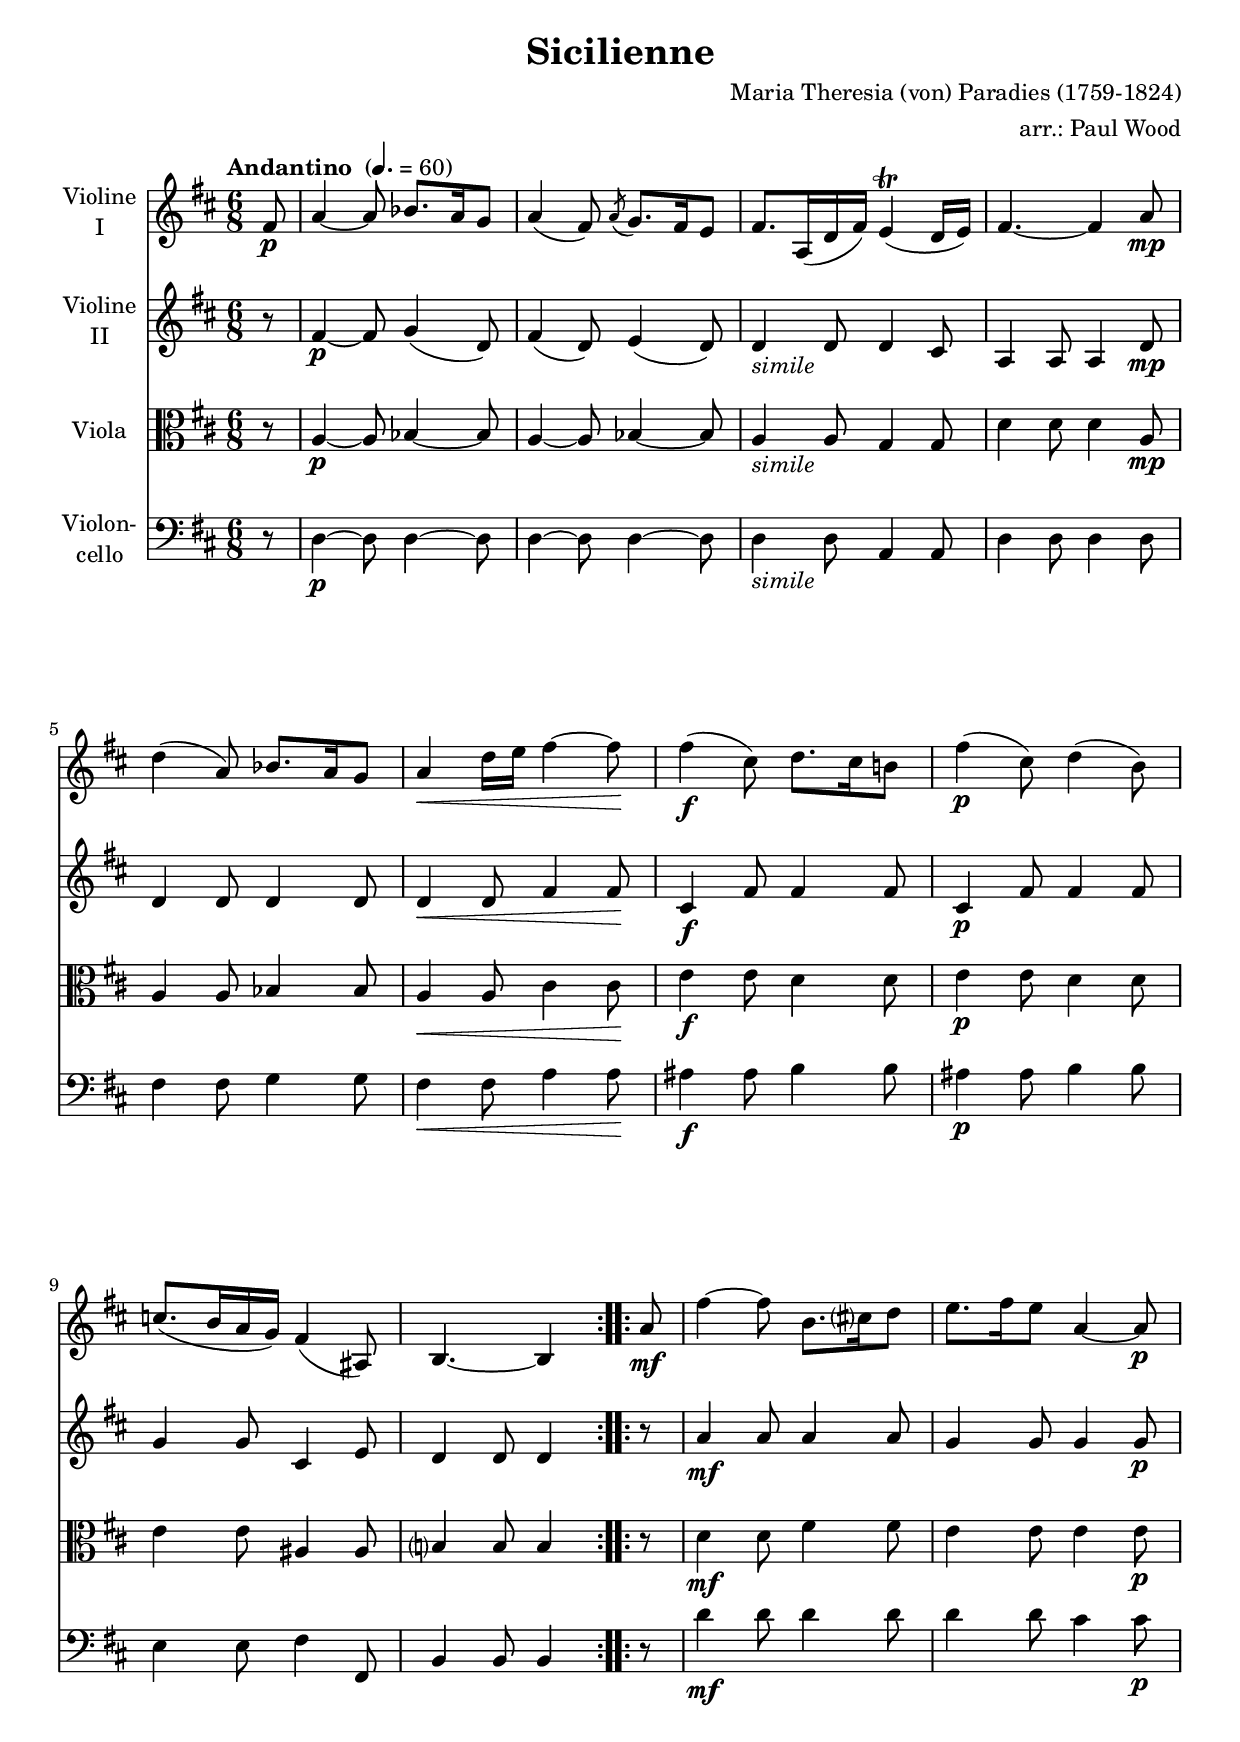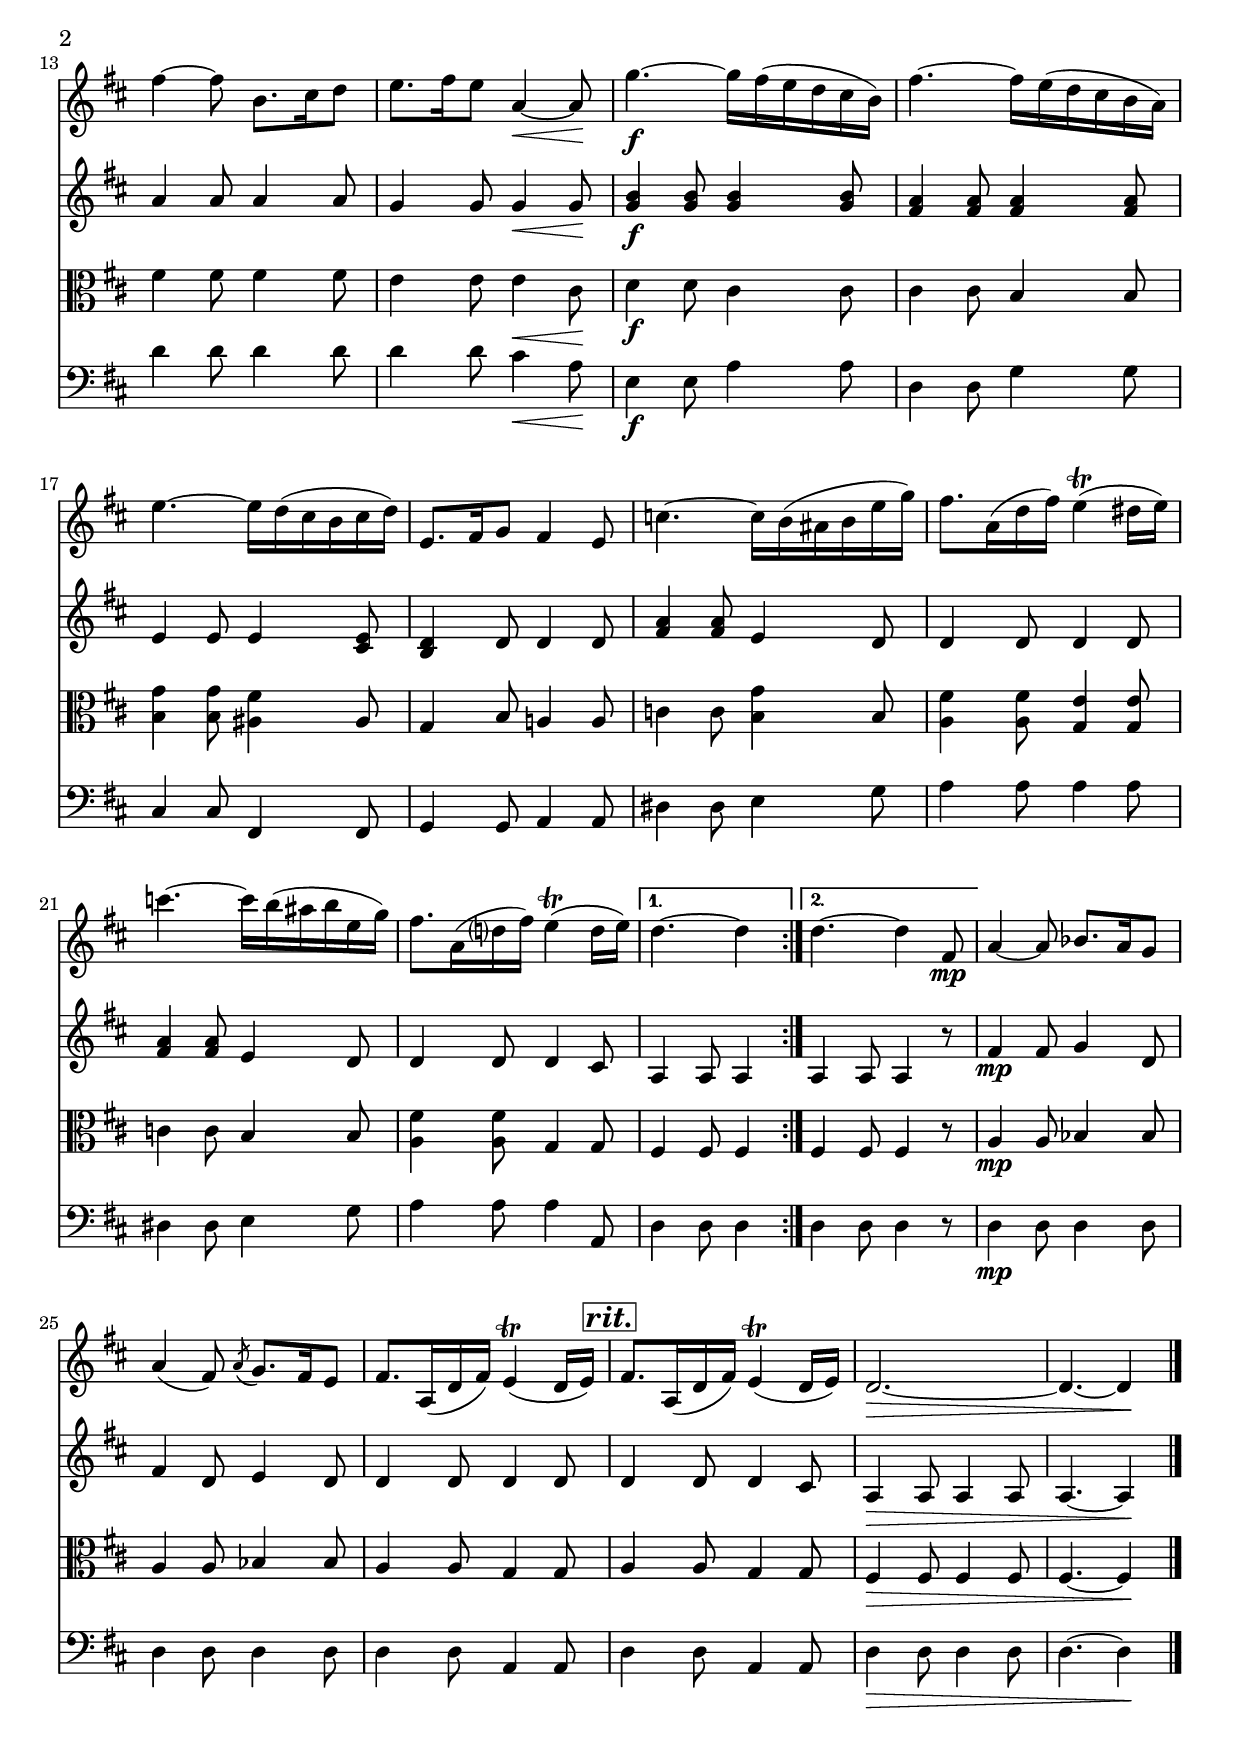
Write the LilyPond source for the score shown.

\version "2.18.2"
\include "deutsch.ly"

#(set-global-staff-size 20)

\header {
  title     = "Sicilienne"
  composer  = "Maria Theresia (von) Paradies (1759-1824)"
  arranger  = "arr.: Paul Wood"
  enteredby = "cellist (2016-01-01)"
%  piece     = ""
}

voiceconsts = {
 \key d \major
 \time 6/8
 \numericTimeSignature
 \compressFullBarRests
 \tempo "Andantino " 4. = 60
% \set tupletSpannerDuration = #(ly:make-moment 1 4)
}

mifl= "oboe"
mist = "string ensemble 1"
miva = "pizzicato strings"
%miba = "bassoon"
miba = "drawbar organ"

rit = \mark \markup \box \bold \italic "rit."
sim = \markup \italic "simile"

va = \relative c' {
  \voiceconsts

  \repeat volta 2 {
    \partial 8 fis8\p
    a4~ a8 b8. a16 g8
    a4( fis8) \acciaccatura a g8. fis16 e8
    fis8. a,16( d fis) e4(\trill d16 e)
    fis4.~ fis4 a8\mp

    d4( a8) b8. a16 g8
    a4\< d16 e fis4~ fis8\!
    fis4(\f cis8) d8. cis16 h!8
    fis'4(\p cis8) d4( h8)
    c8.( h16 a g) fis4( ais,8)
    h4.~ h4
  }
  
  \repeat volta 2 {
    a'8\mf
    fis'4~ fis8 h,8. cis?16 d8
    e8. fis16 e8 a,4~ a8\p
    fis'4~ fis8 h,8. cis16 d8
    e8. fis16 e8 a,4~\< a8\!
    g'4.~\f g16 fis( e d cis h)

    fis'4.~ fis16 e( d cis h a)
    e'4.~ e16 d( cis h cis d)
    e,8. fis16 g8 fis4 e8
    c'4.~ c16 h( ais h e g)
    fis8. a,16( d fis) e4(\trill dis16 e)

    c'4.~ c16 h( ais h e, g)
    fis8. a,16( d? fis) e4(\trill d16 e)
  }
  \alternative {
    { d4.~ d4 }
    { d4.~ d4 fis,8\mp }
  }
  a4~ a8 b8. a16 g8

  a4( fis8) \acciaccatura a g8. fis16 e8
  fis8. a,16( d fis) e4(\trill d16 e) \rit
  fis8. a,16( d fis) e4(\trill d16 e)
  d2.~\>
  d4.~ d4\! \bar "|."
}

vb = \relative c' {
  \voiceconsts

  \repeat volta 2 {
    \partial 8 r8
    fis4~\p fis8 g4( d8)
    fis4( d8) e4( d8)
    d4_\sim d8 d4 cis8
    a4 a8 a4 d8\mp
    d4 d8 d4 d8

    d4\< d8 fis4 fis8\!
    cis4\f fis8 fis4 fis8
    cis4\p fis8 fis4 fis8
    g4 g8 cis,4 e8
    d4 d8 d4
  }
  
  \repeat volta 2 {
    r8
    a'4\mf a8 a4 a8
    g4 g8 g4 g8\p
    a4 a8 a4 a8
    g4 g8 g4\< g8\!
    <g h>4\f <g h>8 <g h>4 <g h>8

    <fis a>4 <fis a>8 <fis a>4 <fis a>8
    e4 e8 e4 <cis e>8
    <h d>4 d8 d4 d8
    <fis a>4 <fis a>8 e4 d8
    d4 d8 d4 d8
    <fis a>4 <fis a>8 e4 d8

    d4 d8 d4 cis8
  }
  \alternative {
    { a4 a8 a4 }
    { a4 a8 a4 r8 }
  }
  fis'4\mp fis8 g4 d8

  fis4 d8 e4 d8
  d4 d8 d4 d8 \rit
  d4 d8 d4 cis8
  a4\> a8 a4 a8
  a4.~ a4\! \bar "|."
}

vc = \relative c' {
  \voiceconsts
  \clef "alto"

  \repeat volta 2 {
    \partial 8 r8
    a4~\p a8 b4~ b8
    a4~ a8 b4~ b8
    a4_\sim a8 g4 g8
    d'4 d8 d4 a8\mp
    a4 a8 b4 b8

    a4\< a8 cis4 cis8\!
    e4\f e8 d4 d8
    e4\p e8 d4 d8
    e4 e8 ais,4 ais8
    h?4 h8 h4
  }
  
  \repeat volta 2 {
    r8
    d4\mf d8 fis4 fis8
    e4 e8 e4 e8\p
    fis4 fis8 fis4 fis8
    e4 e8 e4\< cis8\!
    d4\f d8 cis4 cis8
    cis4 cis8 h4 h8

    <h g'>4 <h g'>8 <ais fis'>4 ais8
    g4 h8 a!4 a8
    c4 c8 <h g'>4 h8
    <a fis'>4 <a fis'>8 <g e'>4 <g e'>8
    c4 c8 h4 h8
    <a fis'>4 <a fis'>8 g4 g8
  }
  \alternative {
    { fis4 fis8 fis4 }
    { fis4 fis8 fis4 r8 }
  }
  a4\mp a8 b4 b8
  a4 a8 b4 b8

  a4 a8 g4 g8 \rit
  a4 a8 g4 g8
  fis4\> fis8 fis4 fis8
  fis4.~ fis4\! \bar "|."
}

vd = \relative c {
  \voiceconsts
  \clef "bass"

  \repeat volta 2 {
    \partial 8 r8
    d4~\p d8 d4~ d8
    d4~ d8 d4~ d8
    d4_\sim d8 a4 a8
    d4 d8 d4 d8
    fis4 fis8 g4 g8

    fis4\< fis8 a4 a8\!
    ais4\f ais8 h4 h8
    ais4\p ais8 h4 h8
    e,4 e8 fis4 fis,8
    h4 h8 h4
  }
  
  \repeat volta 2 {
    r8
    d'4\mf d8 d4 d8
    d4 d8 cis4 cis8\p
    d4 d8 d4 d8
    d4 d8 cis4\< a8\!
    e4\f e8 a4 a8
    d,4 d8 g4 g8

    cis,4 cis8 fis,4 fis8
    g4 g8 a4 a8
    dis4 dis8 e4 g8
    a4 a8 a4 a8
    dis,4 dis8 e4 g8
    a4 a8 a4 a,8
  }
  \alternative {
    { d4 d8 d4 }
    { d4 d8 d4 r8 }
  }
  d4\mp d8 d4 d8
  d4 d8 d4 d8

  d4 d8 a4 a8 \rit
  d4 d8 a4 a8
  d4\> d8 d4 d8
  d4.~ d4\! \bar "|."
}


music = <<
      \new Staff {
        \set Staff.midiInstrument = \mist
        \set Staff.instrumentName = \markup \center-column { "Violine" "I" }
        \transpose d d { \va }
      }

      \new Staff {
        \set Staff.midiInstrument = \mist
        \set Staff.instrumentName = \markup \center-column { "Violine" "II" }
        \transpose d d { \vb }
      }

      \new Staff {
        \set Staff.midiInstrument = \mist
        \set Staff.instrumentName = \markup \center-column { "Viola" }
        \transpose d d { \vc }
      }

      \new Staff {
        \set Staff.midiInstrument = \miba
        \set Staff.instrumentName = \markup \center-column { "Violon-" "cello" }
        \transpose d d { \vd }
      }
>>

\book {
  \score {
    \music
    \layout {}
  }

  \score {
    \unfoldRepeats \music

    \midi {
      \context {
        \Score
      }
    }
  }
}
